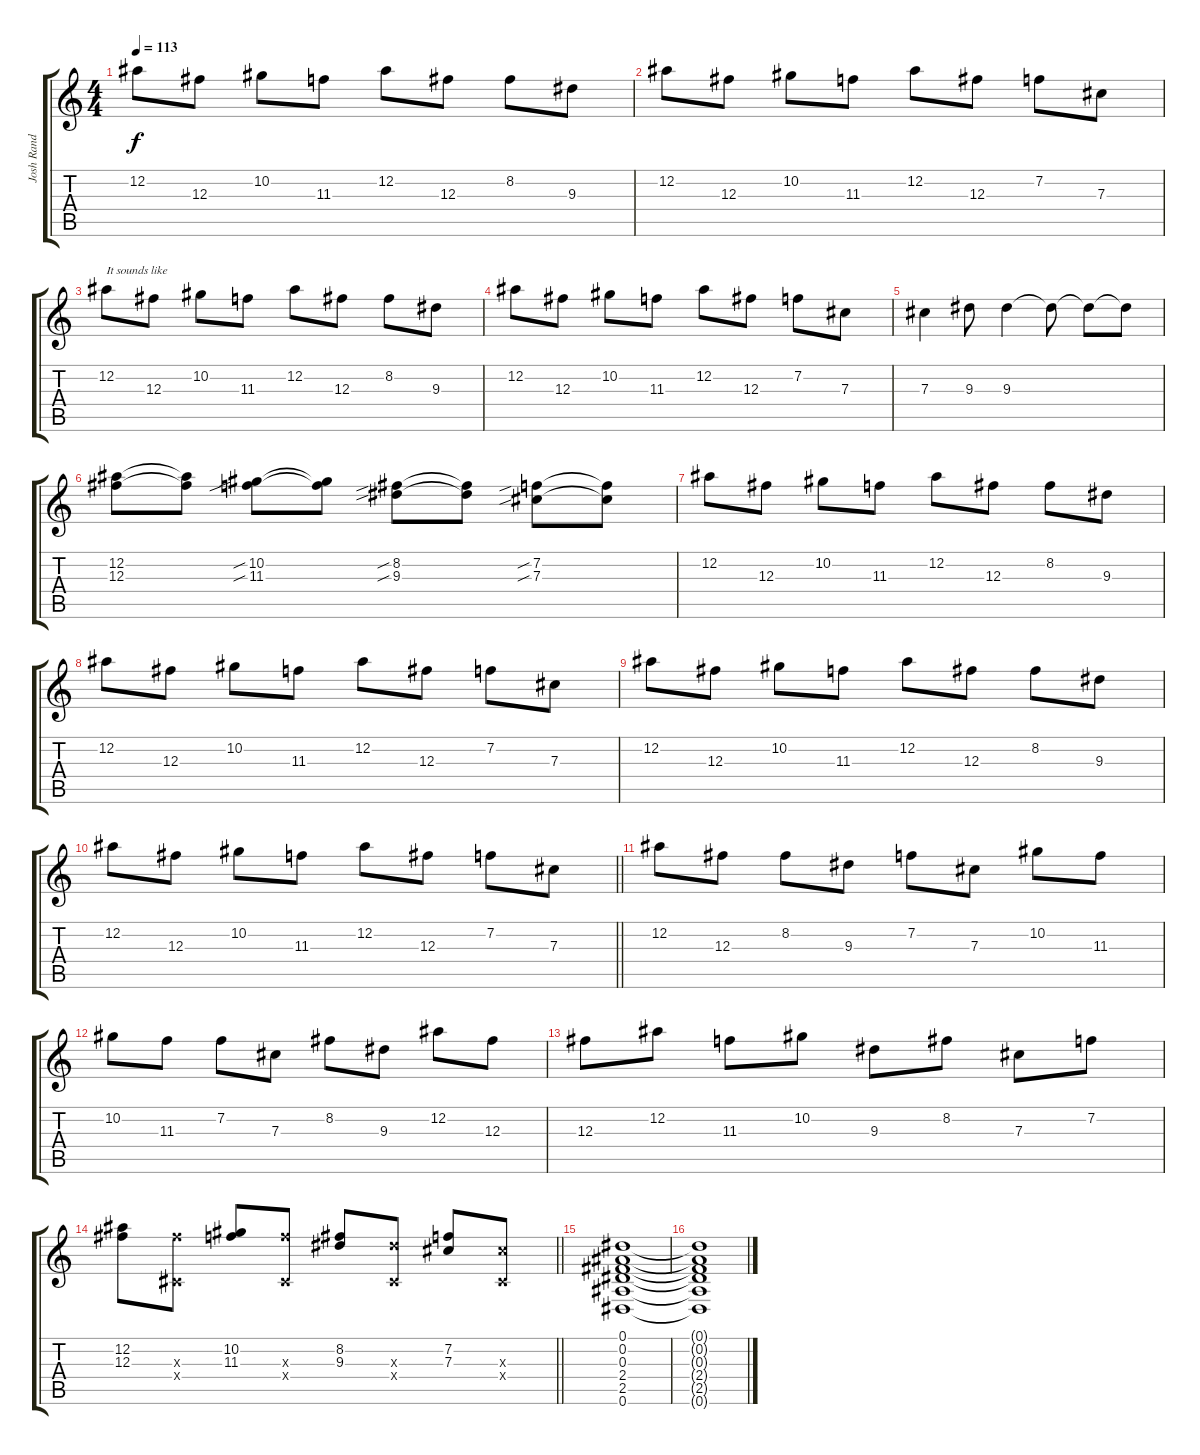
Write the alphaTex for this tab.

\track ("Josh Rand" "Josh Rand") {instrument acousticguitarsteel}
\staff {score tabs}
\tuning (Eb4 Bb3 Gb3 Db3 Ab2 Eb2) {hide}
\ts (4 4)
\tempo 113
\clef g2
\ks c
12.2.8{dy f} 12.3.8 10.2.8 11.3.8 12.2.8 12.3.8 8.2.8 9.3.8 |
12.2.8 12.3.8 10.2.8 11.3.8 12.2.8 12.3.8 7.2.8 7.3.8 |
12.2.8{txt "It sounds like"} 12.3.8 10.2.8 11.3.8 12.2.8 12.3.8 8.2.8 9.3.8 |
12.2.8 12.3.8 10.2.8 11.3.8 12.2.8 12.3.8 7.2.8 7.3.8 |
7.3.4 9.3.8 9.3.4 9.3{t}.8 9.3{t}.8 9.3{t}.8 |
(12.2 12.3).8 (12.2{t} 12.3{t}).8 (10.2{sib} 11.3{sib}).8 (10.2{t} 11.3{t}).8 (8.2{sib} 9.3{sib}).8 (8.2{t} 9.3{t}).8 (7.2{sib} 7.3{sib}).8 (7.2{t} 7.3{t}).8 |
12.2.8 12.3.8 10.2.8 11.3.8 12.2.8 12.3.8 8.2.8 9.3.8 |
12.2.8 12.3.8 10.2.8 11.3.8 12.2.8 12.3.8 7.2.8 7.3.8 |
12.2.8 12.3.8 10.2.8 11.3.8 12.2.8 12.3.8 8.2.8 9.3.8 |
\barLineRight lightlight
12.2.8 12.3.8 10.2.8 11.3.8 12.2.8 12.3.8 7.2.8 7.3.8 |
12.2.8{instrument overdrivenguitar} 12.3.8 8.2.8 9.3.8 7.2.8 7.3.8 10.2.8 11.3.8 |
10.2.8 11.3.8 7.2.8 7.3.8 8.2.8 9.3.8 12.2.8 12.3.8 |
12.3.8 12.2.8 11.3.8 10.2.8 9.3.8 8.2.8 7.3.8 7.2.8 |
\barLineRight lightlight
(12.2 12.3).8 (12.3{x} 0.4{x}).8 (10.2 11.3).8 (11.3{x} 0.4{x}).8 (8.2 9.3).8 (9.3{x} 0.4{x}).8 (7.2 7.3).8 (7.3{x} 0.4{x}).8 |
(0.1 0.2 0.3 2.4 2.5 0.6).1 |
(0.1{t} 0.2{t} 0.3{t} 2.4{t} 2.5{t} 0.6{t}).1{volume 0}
